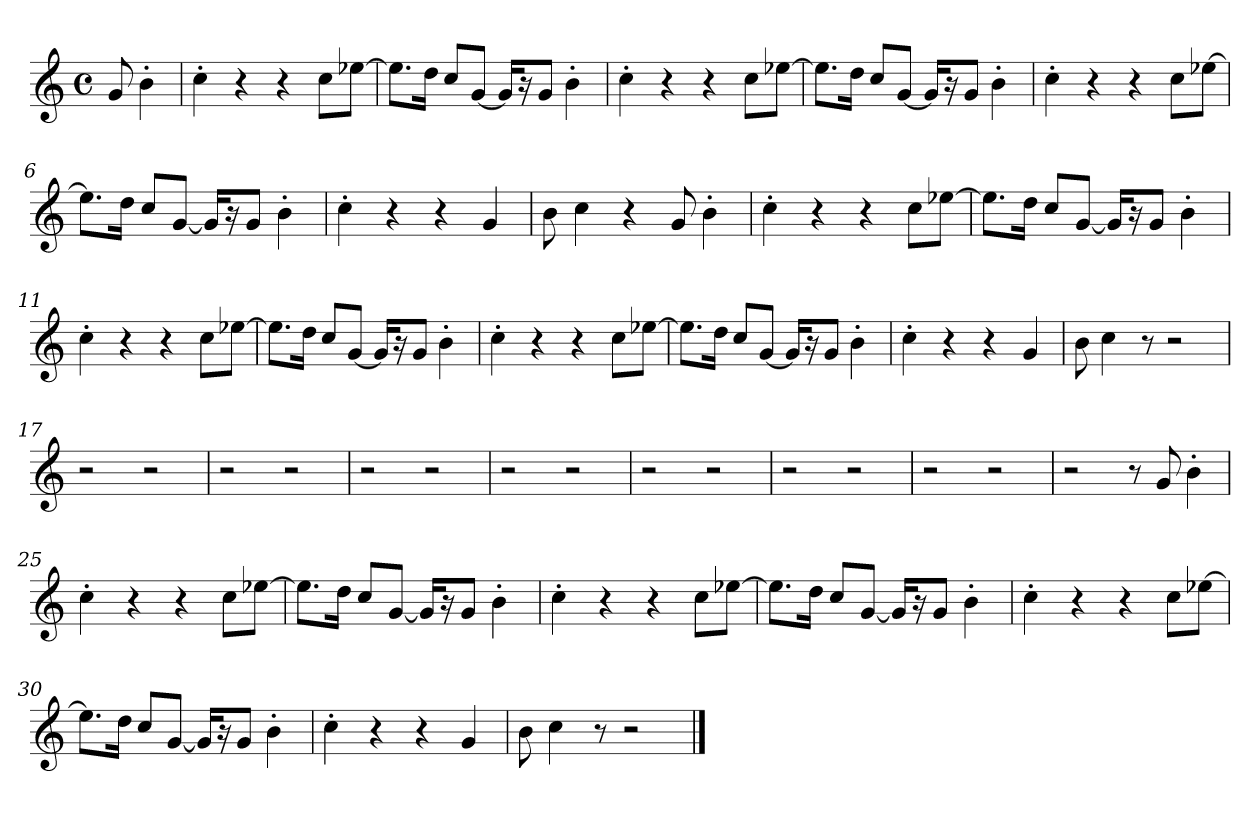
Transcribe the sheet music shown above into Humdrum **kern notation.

**kern
*part1
*staff1
*clefG2
*k[]
*C:
*M4/4
*met(c)
=
8g/
4b'>\
=1
4cc'>\
4r
4r
8cc\L
[8ee-X\J
=2
8.ee-\L]
16dd\Jk
8cc/L
[8g/J
16g/KL]
16r
8g/J
4b'>\
=3
4cc'>\
4r
4r
8cc\L
[8ee-X\J
=4
8.ee-\L]
16dd\Jk
8cc/L
[8g/J
16g/KL]
16r
8g/J
4b'>\
!!LO:LB:g=z
=5
4cc'>\
4r
4r
8cc\L
[8ee-X\J
=6
8.ee-\L]
16dd\Jk
8cc/L
[8g/J
16g/KL]
16r
8g/J
4b'>\
=7
4cc'>\
4r
4r
4g/
=8
8b\
4cc\
4r
8g/
4b'>\
!!LO:LB:g=z
=9
4cc'>\
4r
4r
8cc\L
[8ee-X\J
=10
8.ee-\L]
16dd\Jk
8cc/L
[8g/J
16g/KL]
16r
8g/J
4b'>\
=11
4cc'>\
4r
4r
8cc\L
[8ee-X\J
=12
8.ee-\L]
16dd\Jk
8cc/L
[8g/J
16g/KL]
16r
8g/J
4b'>\
!!LO:LB:g=z
=13
4cc'>\
4r
4r
8cc\L
[8ee-X\J
=14
8.ee-\L]
16dd\Jk
8cc/L
[8g/J
16g/KL]
16r
8g/J
4b'>\
=15
4cc'>\
4r
4r
4g/
=16
8b\
4cc\
8r
2r
!!LO:LB:g=z
=17
2r
2r
=18
2r
2r
=19
2r
2r
=20
2r
2r
!!LO:LB:g=z
=21
2r
2r
=22
2r
2r
=23
2r
2r
=24
2r
8r
8g/
4b'>\
!!LO:LB:g=z
=25
4cc'>\
4r
4r
8cc\L
[8ee-X\J
=26
8.ee-\L]
16dd\Jk
8cc/L
[8g/J
16g/KL]
16r
8g/J
4b'>\
=27
4cc'>\
4r
4r
8cc\L
[8ee-X\J
=28
8.ee-\L]
16dd\Jk
8cc/L
[8g/J
16g/KL]
16r
8g/J
4b'>\
!!LO:LB:g=z
=29
4cc'>\
4r
4r
8cc\L
[8ee-X\J
=30
8.ee-\L]
16dd\Jk
8cc/L
[8g/J
16g/KL]
16r
8g/J
4b'>\
=31
4cc'>\
4r
4r
4g/
=32
8b\
4cc\
8r
2r
==
*-
